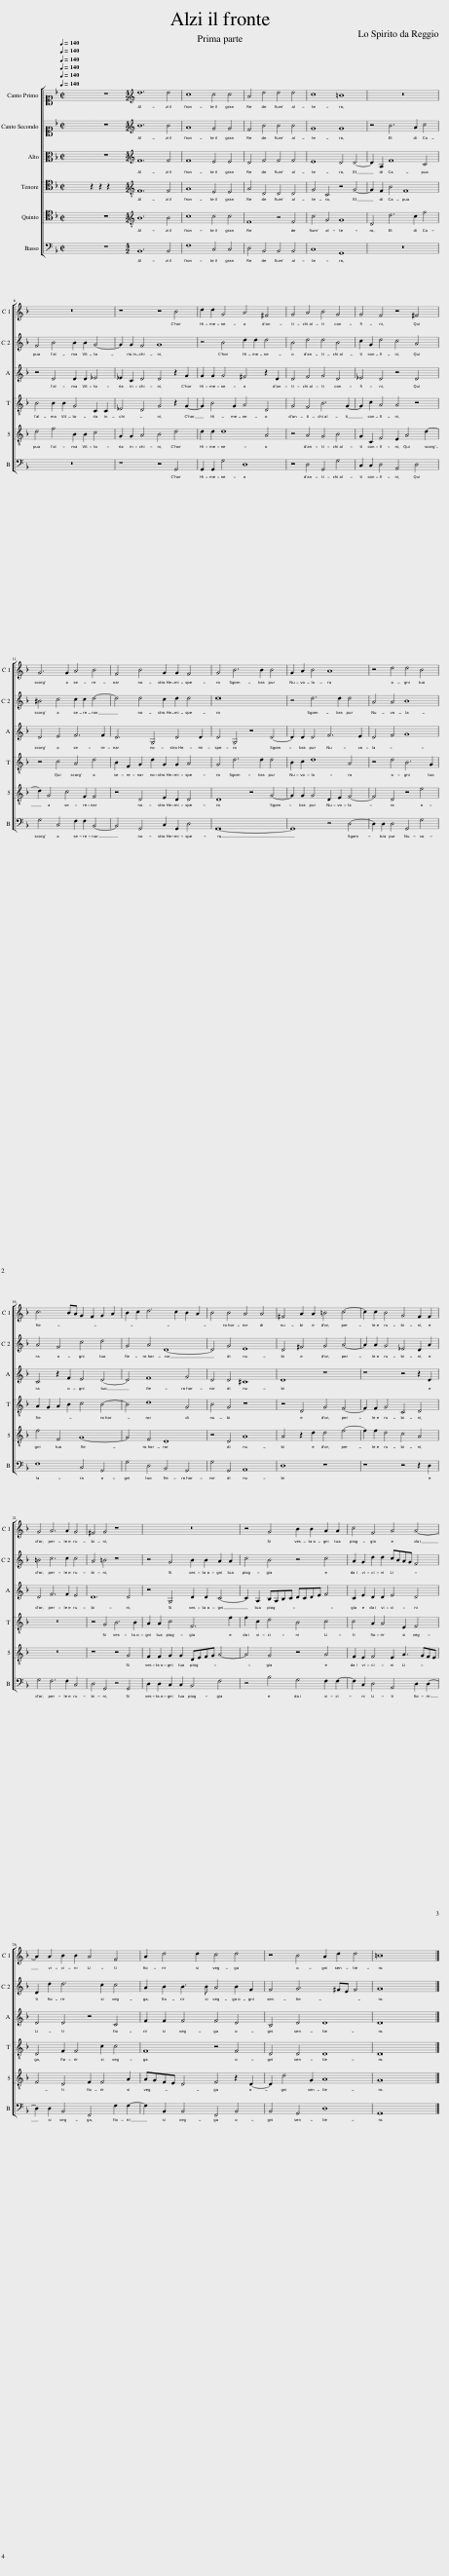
X:1
%%score [ 1 2 3 [ 4 5 ] 6 ]
L:1/8
Q:1/4=140
M:2/2
I:linebreak $
K:F
V:1 alto1
V:2 alto1
V:3 alto
V:4 tenor
V:5 tenor
V:6 bass
V:1
 x8 | z8 |[M:4/2][K:treble] d12 d4 | c8 c4 c4 | A4 d4 d4 d4 | %5
 c8 =B8 | z16 |$ z16 | z8 z4 B4 | d2 d2 G4 A4 ^F4 | %10
 G4 A4 B4 G4 | G4 F4 z4 ^F4 |$ G6 G2 A4 B4 | F4 B4 G2 G2 F4 | G4 B6 B2 B4 | %15
 G2 A2 B4 A8 | z4 d4 d4 B4 |$ c6 BA G2 F2 G2 A2 | B2 c2 d6 c2 B2 A2 | B4 B4 A4 A4 | %20
 ^F4 A2 A2 =B4 c4- | c2 c2 B4 G4 F2 F2 |$ G4 A6 A2 G4 | ^F4 G4 z8 | z16 | %25
 z4 G4 B2 B2 A2 A2 | c4 F4 A4 A4- |$ A2 A2 B2 B2 A4 F4 | A2 d4 d2 c4 d4 | z4 B4 A2 d2 d4 | %30
 =B16 |] %31
V:2
 x8 | z8 |[M:4/2][K:treble] B12 B4 | A8 G4 G4 | F4 B4 B4 B4 | %5
 G8 G8 | z4 B6 A2 c4 |$ F4 B4 B2 B2 G4- | G2 G2 F4 G8 | z4 B4 d2 d2 d4 | %10
 B4 d4 d4 B4 | c2 G2 d4 c4 A4 |$ ^B4 c4 c2 c2 d4- | d4 d4 c2 d2 d4 | d16 | %15
 z4 d6 d2 d4 | A4 A4 B8 |$ A4 F4 c4 d4 | G4 A4 D8- | D4 G4 E8 | %20
 D4 ^F4 G4 A4- | A2 A2 G4 _E4 D2 A2 |$ =B4 c6 c2 c4 | A4 =B4 z8 | z4 G4 B2 B2 A2 A2 | %25
 c4 B4 z4 c4 | A2 G2 d2 d2 cBAG F4 |$ D2 d2 d6 c2 c4 | A2 B2 B3 B A4 B2 F2 | F4 G6 ^FE F4 | %30
 G16 |] %31
V:3
 x8 | z8 |[M:4/2][K:treble] F12 F4 | F8 E4 E4 | D4 F4 F4 F4 | %5
 E8 D4 D4- | D2 A,2 F8 C4 |$ z4 D4 D2 D2 _E4 | _E2 C2 D4 D4 z2 G2 | G2 G2 G4 ^F4 z2 D2 | %10
 D4 F4 G4 D4 | _E4 D4 z4 D4 |$ D4 E4 F6 F2 | D6 G,4 D4 D2 | D4 G,4 z4 D4- | %15
 D2 D2 D4 F6 E2 | D4 F4 G8 |$ C4 z2 F2 E4 D4- | D4 F8 G4 | D4 D4 ^C8 | %20
 D8 z8 | z8 z4 z2 D2 |$ D4 F6 F2 E4 | D12 D4 | z4 G,4 D2 D2 C4- | %25
 C2 A,2 B,A,B,C DCDE F4 | C2 E2 D2 D2 E4 D4 |$ D4 D4 z4 C4 | F2 F2 F4 F4 D4 | B,4 D4 D8 | %30
 D16 |] %31
V:4
 x8 | z2 z2 z2 x2 |[M:4/2][K:treble-8] F12 F4 | A8 E4 E4 | A4 D4 D4 D4 | %5
 G4 C4 z4 G4- | G2 F2 B4 F8 |$ B4 B2 B2 G4 C2 C2 | _E4 D4 G4 z2 G2- | G2 B4 G2 A4 D4 | %10
 G4 F4 B6 G2- | G2 c2 A4 A4 z4 |$ z4 c4 A4 d4 | B2 F2 G2 d2 G2 G2 A4 | G4 d6 d2 d4 | %15
 B2 c2 d8 A4 | z4 d4 B6 G2 |$ A2 G2 A2 B2 c4 B4- | B4 d8 G4 | B4 G4 z8 | %20
 z4 D4 G4 F4- | F2 F2 G4 C4 D4 |$ z16 | z4 G4 B6 B2 | A2 A2 c4 F6 f2 | %25
 f2 c2 d4 B4 c4 | c4 A2 A4 E2 F4 |$ D4 F2 F4 c2 c4 | F8 z4 F4 | D4 D4 D8 | %30
 D16 |] %31
V:5
 x8 | z8 |[M:4/2][K:treble-8] B12 B4 | c8 c4 c4 | F8 z4 F4 | %5
 c4 G4 G8 | D4 d6 c2 f4 |$ d4 f4 B2 B2 c4 | G2 G2 A4 B4 d4 | d2 d2 d8 A4 | %10
 z4 A4 G4 B4 | G2 C2 F4 E2 A4 d2- |$ d2 G4 c4 F2 F4 | z4 D4 E2 D2 D4 | D8 z4 G4- | %15
 G2 G2 G4 D2 E2 F4- | F4 D4 z4 e4 |$ f4 F4 G8- | G4 F4 D8 | z4 D4 A8 | %20
 A4 z2 d2 d4 f4- | f2 f2 d4 c4 A4 |$ z16 | z8 z4 G4 | F2 F2 G2 G2 DEFG A4- | %25
 A4 G4 z4 A4 | F2 E2 F4 E2 A3 GFE |$ F4 D4 F2 F4 A2 | AGFE D4 F4 z2 D2- | D2 d4 G2 A8 | %30
 G16 |] %31
V:6
 x8 | z8 |[M:4/2] B,,12 B,,4 | F,8 C,4 C,4 | D,4 B,,4 B,,4 B,,4 | %5
 C,8 G,,8 | z16 |$ z16 | z8 z4 G,,4 | G,,2 G,,2 G,4 D,8 | %10
 z4 D,4 G,,4 G,4 | C,2 C,2 D,4 A,,4 D,4 |$ G,4 C,4 F,2 F,2 B,,4- | B,,4 G,,4 C,2 G,,2 D,4 | G,,16- | %15
 G,,8 z4 D,4- | D,2 D,2 D,4 G,,4 G,4 |$ F,8 C,4 G,,4 | G,4 D,4 B,,4 G,,4 | G,4 G,,4 A,,8 | %20
 D,8 z8 | z8 z4 z2 D,2 |$ G,4 F,6 F,2 C,4 | D,4 G,,4 z4 G,,4 | D,2 D,2 C,2 C,2 B,,4 F,4 | %25
 z4 B,4 G,4 F,2 F,2- | F,2 C,2 D,4 A,,4 D,2 D,2- |$ D,2 D,2 B,,4 F,,4 F,2 F,2- | F,2 B,,2 B,,4 F,,4 B,,4 | B,,4 G,,4 D,8 | %30
 G,,16 |] %31
